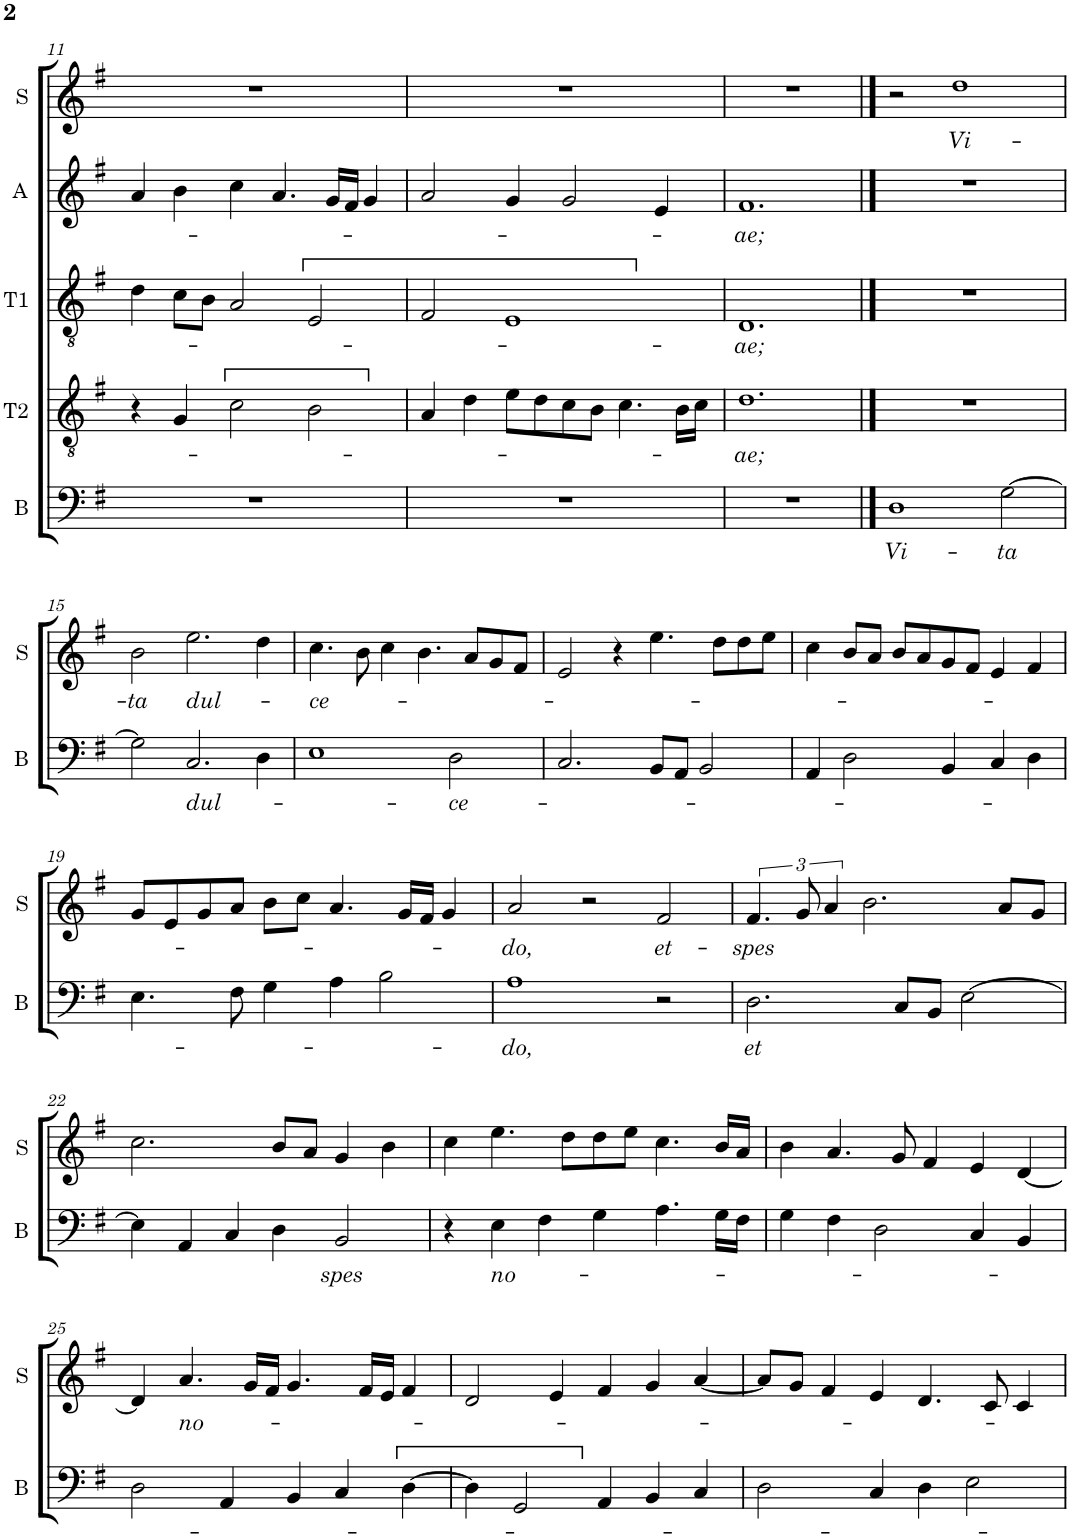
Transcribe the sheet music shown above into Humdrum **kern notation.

**kern	**text	**kern	**text	**kern	**text	**kern	**text	**kern	**text
*part5	*part5	*part4	*part4	*part3	*part3	*part2	*part2	*part1	*part1
*staff5	*staff5	*staff4	*staff4	*staff3	*staff3	*staff2	*staff2	*staff1	*staff1
*I"B	*	*I"T2	*	*I"T1	*	*I"A	*	*I"S	*
*I'B	*	*I'T2	*	*I'T1	*	*I'A	*	*I'S	*
!!LO:PB:g=z
*clefF4	*	*clefGv2	*	*clefGv2	*	*clefG2	*	*clefG2	*
*k[f#]	*	*k[f#]	*	*k[f#]	*	*k[f#]	*	*k[f#]	*
*M3/2	*	*M3/2	*	*M3/2	*	*M3/2	*	*M3/2	*
=11	=11	=11	=11	=11	=11	=11	=11	=11	=11
1.r	.	4r	.	4d\	.	4a/	.	1.r	.
.	.	4G/	.	8c\L	.	4b\	.	.	.
.	.	.	.	8B\J	.	.	.	.	.
.	.	2c\	.	2A/	.	4cc\	.	.	.
.	.	.	.	.	.	4.a/	.	.	.
.	.	2B\	.	2E/	.	.	.	.	.
.	.	.	.	.	.	16g/LL	.	.	.
.	.	.	.	.	.	16f#/JJ	.	.	.
.	.	.	.	.	.	4g/	.	.	.
=12	=12	=12	=12	=12	=12	=12	=12	=12	=12
1.r	.	4A/	.	2F#/	.	2a/	.	1.r	.
.	.	4d\	.	.	.	.	.	.	.
.	.	8e\L	.	1E	.	4g/	.	.	.
.	.	8d\	.	.	.	.	.	.	.
.	.	8c\	.	.	.	2g/	.	.	.
.	.	8B\J	.	.	.	.	.	.	.
.	.	4.c\	.	.	.	.	.	.	.
.	.	.	.	.	.	4e/	.	.	.
.	.	16B\LL	.	.	.	.	.	.	.
.	.	16c\JJ	.	.	.	.	.	.	.
=13	=13	=13	=13	=13	=13	=13	=13	=13	=13
!	!	!	!LO:LY:b	!	!LO:LY:b	!	!LO:LY:b	!	!
1.r	.	1.d	-ae;	1.D	-ae;	1.f#	-ae;	1.r	.
==14	==14	==14	==14	==14	==14	==14	==14	==14	==14
!	!LO:LY:b	!	!	!	!	!	!	!	!
1D	Vi-	1.r	.	1.r	.	1.r	.	2r	.
!	!	!	!	!	!	!	!	!	!LO:LY:b
.	.	.	.	.	.	.	.	1dd	Vi-
!	!LO:LY:b	!	!	!	!	!	!	!	!
[2G\	-ta	.	.	.	.	.	.	.	.
!!LO:LB:g=z
=15	=15	=15	=15	=15	=15	=15	=15	=15	=15
!	!	!	!	!	!	!	!	!	!LO:LY:b
2G\]	.	1.r	.	1.r	.	1.r	.	2b\	-ta
!	!LO:LY:b	!	!	!	!	!	!	!	!LO:LY:b
2.C/	dul-	.	.	.	.	.	.	2.ee\	dul-
4D\	.	.	.	.	.	.	.	4dd\	.
=16	=16	=16	=16	=16	=16	=16	=16	=16	=16
!	!	!	!	!	!	!	!	!	!LO:LY:b
1E	.	1.r	.	1.r	.	1.r	.	4.cc\	-ce-
.	.	.	.	.	.	.	.	8b\	.
.	.	.	.	.	.	.	.	4cc\	.
.	.	.	.	.	.	.	.	4.b\	.
!	!LO:LY:b	!	!	!	!	!	!	!	!
2D\	-ce-	.	.	.	.	.	.	.	.
.	.	.	.	.	.	.	.	8a/L	.
.	.	.	.	.	.	.	.	8g/	.
.	.	.	.	.	.	.	.	8f#/J	.
=17	=17	=17	=17	=17	=17	=17	=17	=17	=17
2.C/	.	1.r	.	1.r	.	1.r	.	2e/	.
.	.	.	.	.	.	.	.	4r	.
8BB/L	.	.	.	.	.	.	.	4.ee\	.
8AA/J	.	.	.	.	.	.	.	.	.
2BB/	.	.	.	.	.	.	.	.	.
.	.	.	.	.	.	.	.	8dd\L	.
.	.	.	.	.	.	.	.	8dd\	.
.	.	.	.	.	.	.	.	8ee\J	.
=18	=18	=18	=18	=18	=18	=18	=18	=18	=18
4AA/	.	1.r	.	1.r	.	1.r	.	4cc\	.
2D\	.	.	.	.	.	.	.	8b/L	.
.	.	.	.	.	.	.	.	8a/J	.
.	.	.	.	.	.	.	.	8b/L	.
.	.	.	.	.	.	.	.	8a/	.
4BB/	.	.	.	.	.	.	.	8g/	.
.	.	.	.	.	.	.	.	8f#/J	.
4C/	.	.	.	.	.	.	.	4e/	.
4D\	.	.	.	.	.	.	.	4f#/	.
!!LO:LB:g=z
=19	=19	=19	=19	=19	=19	=19	=19	=19	=19
4.E\	.	1.r	.	1.r	.	1.r	.	8g/L	.
.	.	.	.	.	.	.	.	8e/	.
.	.	.	.	.	.	.	.	8g/	.
8F#\	.	.	.	.	.	.	.	8a/J	.
4G\	.	.	.	.	.	.	.	8b\L	.
.	.	.	.	.	.	.	.	8cc\J	.
4A\	.	.	.	.	.	.	.	4.a/	.
2B\	.	.	.	.	.	.	.	.	.
.	.	.	.	.	.	.	.	16g/LL	.
.	.	.	.	.	.	.	.	16f#/JJ	.
.	.	.	.	.	.	.	.	4g/	.
=20	=20	=20	=20	=20	=20	=20	=20	=20	=20
!	!LO:LY:b	!	!	!	!	!	!	!	!LO:LY:b
1A	-do,	1.r	.	1.r	.	1.r	.	2a/	-do,
.	.	.	.	.	.	.	.	2r	.
!	!	!	!	!	!	!	!	!	!LO:LY:b
2r	.	.	.	.	.	.	.	2f#/	et-
=21	=21	=21	=21	=21	=21	=21	=21	=21	=21
!	!LO:LY:b	!	!	!	!	!	!	!	!LO:LY:b
2.D\	et	1.r	.	1.r	.	1.r	.	6.f#/	-spes
.	.	.	.	.	.	.	.	12g/	.
.	.	.	.	.	.	.	.	6a/	.
.	.	.	.	.	.	.	.	2.b\	.
8C/L	.	.	.	.	.	.	.	.	.
8BB/J	.	.	.	.	.	.	.	.	.
[2E\	.	.	.	.	.	.	.	.	.
.	.	.	.	.	.	.	.	8a/L	.
.	.	.	.	.	.	.	.	8g/J	.
!!LO:LB:g=z
=22	=22	=22	=22	=22	=22	=22	=22	=22	=22
4E\]	.	1.r	.	1.r	.	1.r	.	2.cc\	.
4AA/	.	.	.	.	.	.	.	.	.
4C/	.	.	.	.	.	.	.	.	.
4D\	.	.	.	.	.	.	.	8b/L	.
.	.	.	.	.	.	.	.	8a/J	.
!	!LO:LY:b	!	!	!	!	!	!	!	!
2BB/	spes	.	.	.	.	.	.	4g/	.
.	.	.	.	.	.	.	.	4b\	.
=23	=23	=23	=23	=23	=23	=23	=23	=23	=23
4r	.	1.r	.	1.r	.	1.r	.	4cc\	.
!	!LO:LY:b	!	!	!	!	!	!	!	!
4E\	no-	.	.	.	.	.	.	4.ee\	.
4F#\	.	.	.	.	.	.	.	.	.
.	.	.	.	.	.	.	.	8dd\L	.
4G\	.	.	.	.	.	.	.	8dd\	.
.	.	.	.	.	.	.	.	8ee\J	.
4.A\	.	.	.	.	.	.	.	4.cc\	.
16G\LL	.	.	.	.	.	.	.	16b/LL	.
16F#\JJ	.	.	.	.	.	.	.	16a/JJ	.
=24	=24	=24	=24	=24	=24	=24	=24	=24	=24
4G\	.	1.r	.	1.r	.	1.r	.	4b\	.
4F#\	.	.	.	.	.	.	.	4.a/	.
2D\	.	.	.	.	.	.	.	.	.
.	.	.	.	.	.	.	.	8g/	.
.	.	.	.	.	.	.	.	4f#/	.
4C/	.	.	.	.	.	.	.	4e/	.
4BB/	.	.	.	.	.	.	.	[4d/	.
!!LO:LB:g=z
=25	=25	=25	=25	=25	=25	=25	=25	=25	=25
2D\	.	1.r	.	1.r	.	1.r	.	4d/]	.
!	!	!	!	!	!	!	!	!	!LO:LY:b
.	.	.	.	.	.	.	.	4.a/	no-
4AA/	.	.	.	.	.	.	.	.	.
.	.	.	.	.	.	.	.	16g/LL	.
.	.	.	.	.	.	.	.	16f#/JJ	.
4BB/	.	.	.	.	.	.	.	4.g/	.
4C/	.	.	.	.	.	.	.	.	.
.	.	.	.	.	.	.	.	16f#/LL	.
.	.	.	.	.	.	.	.	16e/JJ	.
[4D\	.	.	.	.	.	.	.	4f#/	.
=26	=26	=26	=26	=26	=26	=26	=26	=26	=26
4D\]	.	1.r	.	1.r	.	1.r	.	2d/	.
2GG/	.	.	.	.	.	.	.	.	.
.	.	.	.	.	.	.	.	4e/	.
4AA/	.	.	.	.	.	.	.	4f#/	.
4BB/	.	.	.	.	.	.	.	4g/	.
4C/	.	.	.	.	.	.	.	[4a/	.
=27	=27	=27	=27	=27	=27	=27	=27	=27	=27
2D\	.	1.r	.	1.r	.	1.r	.	8a/L]	.
.	.	.	.	.	.	.	.	8g/J	.
.	.	.	.	.	.	.	.	4f#/	.
4C/	.	.	.	.	.	.	.	4e/	.
4D\	.	.	.	.	.	.	.	4.d/	.
2E\	.	.	.	.	.	.	.	.	.
.	.	.	.	.	.	.	.	8c/	.
.	.	.	.	.	.	.	.	4c/	.
=	=	=	=	=	=	=	=	=	=
*-	*-	*-	*-	*-	*-	*-	*-	*-	*-
